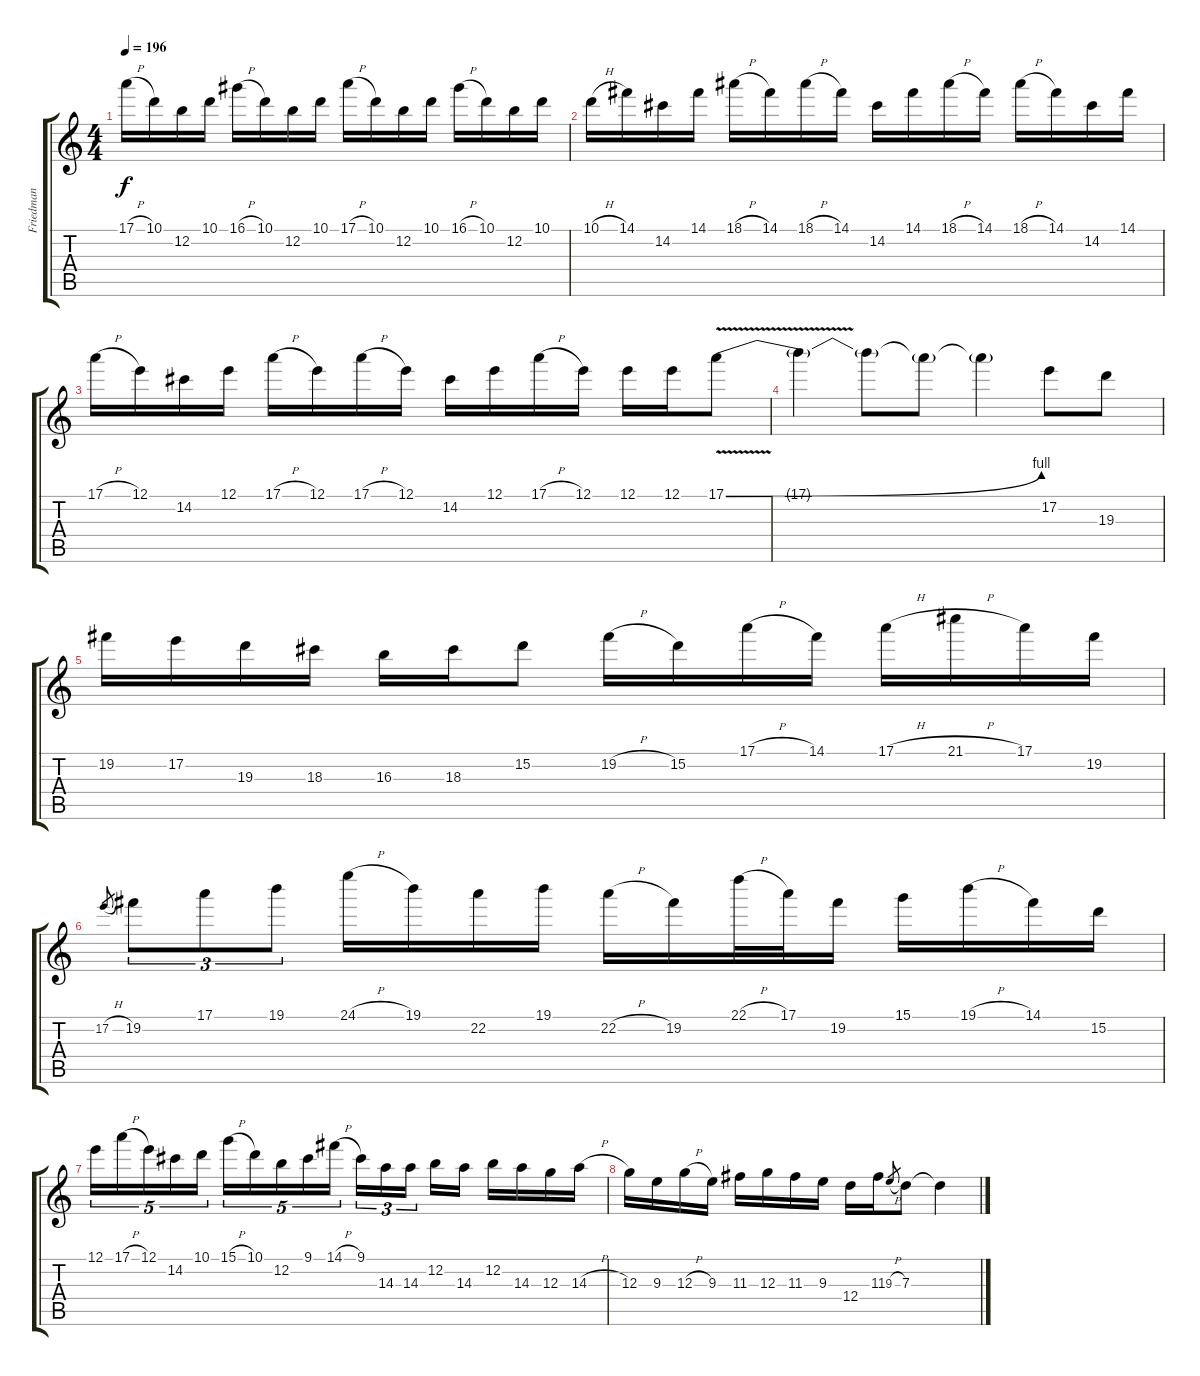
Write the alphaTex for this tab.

\track ("Friedman" "Friedman") {instrument distortionguitar}
\staff {score tabs}
\tuning (E4 B3 G3 D3 A2 E2) {hide}
\ts (4 4)
\tempo 196
\clef g2
\ks c
17.1{h}.16{dy f} 10.1.16 12.2.16 10.1.16 16.1{h}.16 10.1.16 12.2.16 10.1.16 17.1{h}.16 10.1.16 12.2.16 10.1.16 16.1{h}.16 10.1.16 12.2.16 10.1.16 |
10.1{h}.16 14.1.16 14.2.16 14.1.16 18.1{h}.16 14.1.16 18.1{h}.16 14.1.16 14.2.16 14.1.16 18.1{h}.16 14.1.16 18.1{h}.16 14.1.16 14.2.16 14.1.16 |
17.1{h}.16 12.1.16 14.2.16 12.1.16 17.1{h}.16 12.1.16 17.1{h}.16 12.1.16 14.2.16 12.1.16 17.1{h}.16 12.1.16 12.1.16 12.1.16 17.1{be (bend 0 0 60 4) v}.8 |
17.1{t}.4 17.1{t}.8 17.1{t}.8 17.1{t}.4 17.2.8 19.3.8 |
19.2.16 17.2.16 19.3.16 18.3.16 16.3.16 18.3.16 15.2.8 19.2{h}.16 15.2.16 17.1{h}.16 14.1.16 17.1{h}.16 21.1{h}.16 17.1.16 19.2.16 |
17.2{h}.8{gr} 19.2.8{tu (3 2)} 17.1.8{tu (3 2)} 19.1.8{tu (3 2)} 24.1{h}.16 19.1.16 22.2.16 19.1.16 22.2{h}.16 19.2.16 22.1{h}.32 17.1.32 19.2.16 15.1.16 19.1{h}.16 14.1.16 15.2.16 |
12.1.16{tu (5 4)} 17.1{h}.16{tu (5 4)} 12.1.16{tu (5 4)} 14.2.16{tu (5 4)} 10.1.16{tu (5 4)} 15.1{h}.16{tu (5 4)} 10.1.16{tu (5 4)} 12.2.16{tu (5 4)} 9.1.16{tu (5 4)} 14.1{h}.16{tu (5 4)} 9.1.16{tu (3 2)} 14.3.16{tu (3 2)} 14.3.16{tu (3 2) beam splitsecondary} 12.2.16 14.3.16 12.2.16 14.3.16 12.3.16 14.3{h}.16 |
12.3.16 9.3.16 12.3{h}.16 9.3.16 11.3.16 12.3.16 11.3.16 9.3.16 12.4.16 11.3.16 9.3{h}.8{gr} 7.3.8 7.3{t}.4
